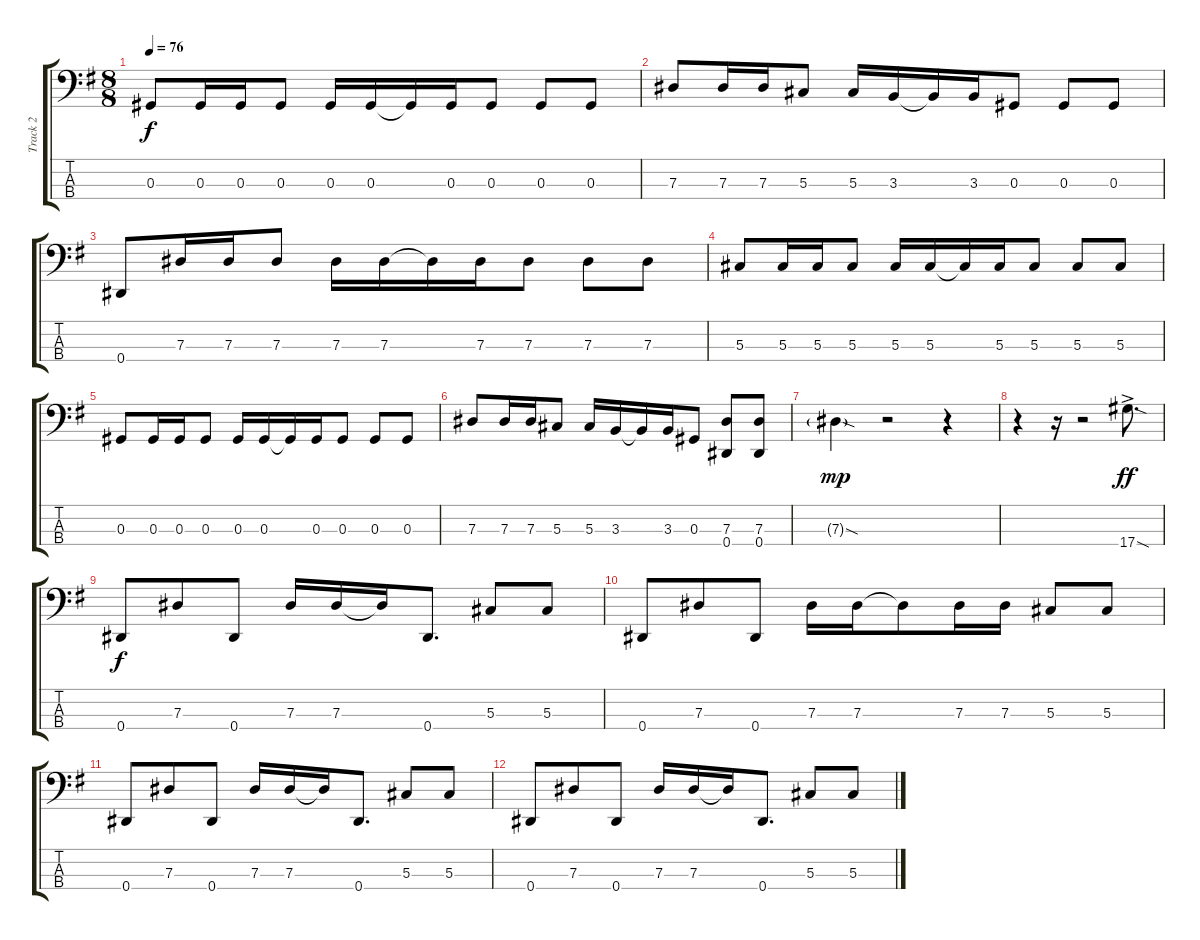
\track ("Track 2" "Track 2") {instrument electricbassfinger}
\staff {score tabs}
\tuning (Gb2 Db2 Ab1 Eb1) {hide}
\ts (8 8)
\tempo 76
\clef f4
\ks g
0.3.8{dy f} 0.3.16 0.3.16 0.3.8 0.3.16 0.3.16 0.3{t}.16 0.3.16 0.3.8 0.3.8 0.3.8 |
7.3.8 7.3.16 7.3.16 5.3.8 5.3.16 3.3.16 3.3{t}.16 3.3.16 0.3.8 0.3.8 0.3.8 |
0.4.8 7.3.16 7.3.16 7.3.8 7.3.16 7.3.16 7.3{t}.16 7.3.16 7.3.8 7.3.8 7.3.8 |
5.3.8 5.3.16 5.3.16 5.3.8 5.3.16 5.3.16 5.3{t}.16 5.3.16 5.3.8 5.3.8 5.3.8 |
0.3.8 0.3.16 0.3.16 0.3.8 0.3.16 0.3.16 0.3{t}.16 0.3.16 0.3.8 0.3.8 0.3.8 |
7.3.8 7.3.16 7.3.16 5.3.8 5.3.16 3.3.16 3.3{t}.16 3.3.16 0.3.8 (7.3 0.4).8 (7.3 0.4).8 |
7.3{sod g}.4{dy mp} r.2 r.4 |
r.4 r.16 r.2 17.4{sod ac}.8{d dy ff} |
0.4.8{dy f} 7.3.8 0.4.8 7.3.16 7.3.16 7.3{t}.16 0.4.8{d} 5.3.8 5.3.8 |
0.4.8 7.3.8 0.4.8 7.3.16 7.3.16 7.3{t}.8 7.3.16 7.3.16 5.3.8 5.3.8 |
0.4.8 7.3.8 0.4.8 7.3.16 7.3.16 7.3{t}.16 0.4.8{d} 5.3.8 5.3.8 |
0.4.8 7.3.8 0.4.8 7.3.16 7.3.16 7.3{t}.16 0.4.8{d} 5.3.8 5.3.8
